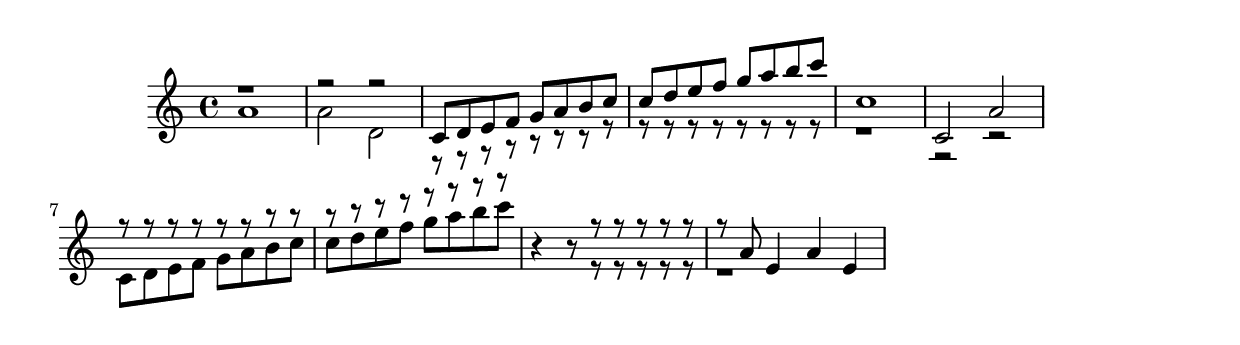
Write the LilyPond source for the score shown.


\version "2.16.0"
\header{
  texidoc="
Rests should not collide with beams, stems and noteheads.  Rests may
be under beams.  Rests should be move by integral number of spaces
inside the staff, and by half spaces outside.  Notice that the half
and whole rests just outside the staff get ledger lines in different
cases.
"
}

\layout { ragged-right = ##t }

scale =  \relative c' {
  c8 d e f g a b c c d e f g a b c

}
rests =              {
  r r r  r r r r r r r r r r r r r
} 
different = <<  {
  \relative c'' {
    r8 a e4 a e
  }
}\\ {
  
  \relative c'' {
    r1
  }} >>

scales = \context Staff  <<
  {  r1 r2 r2   \scale    c''1 c'2 a'2 \rests  }
  \\
  { a'1 a'2 d'2 \rests r1 r2 r2  \scale }
>>

restsII = \context Staff  {
  r4 r8
  \context Staff << {  r8 } \\{  r8} >>
  \context Staff << { r8} r8 \\{  r8} >>
  \context Staff << { r8} r8 r8 \\ {  r8} >>
  \context Staff << { r} \\ {  r} >>
  \context Staff << { r} r\\ { \stemDown r} >>
  \different	
}


{ 
  \scales 
  \restsII 
}

	



